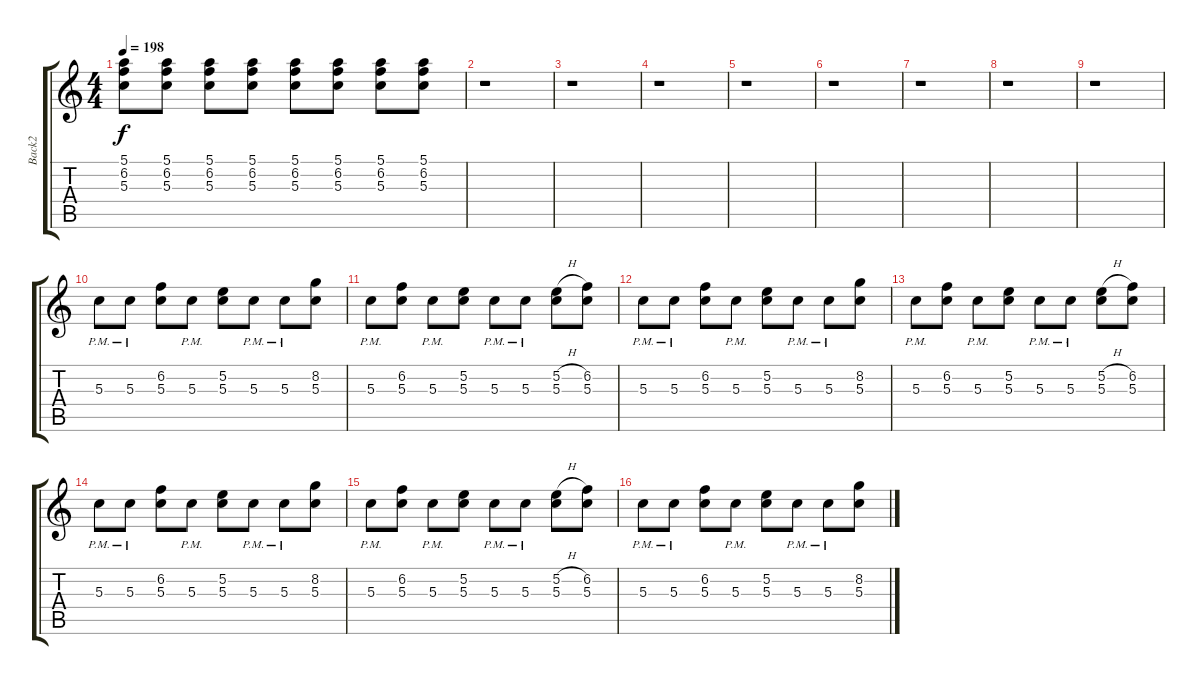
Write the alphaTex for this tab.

\track ("Back2" "Back2") {instrument overdrivenguitar}
\staff {score tabs}
\tuning (E4 B3 G3 D3 A2 D2) {hide}
\ts (4 4)
\tempo 198
\clef g2
\ks c
(5.1 6.2 5.3).8{dy f} (5.1 6.2 5.3).8 (5.1 6.2 5.3).8 (5.1 6.2 5.3).8 (5.1 6.2 5.3).8 (5.1 6.2 5.3).8 (5.1 6.2 5.3).8 (5.1 6.2 5.3).8 |
r.1 |
r.1 |
r.1 |
r.1 |
r.1 |
r.1 |
r.1 |
r.1 |
5.3{pm}.8 5.3{pm}.8 (6.2 5.3).8 5.3{pm}.8 (5.2 5.3).8 5.3{pm}.8 5.3{pm}.8 (8.2 5.3).8 |
5.3{pm}.8 (6.2 5.3).8 5.3{pm}.8 (5.2 5.3).8 5.3{pm}.8 5.3{pm}.8 (5.2{h} 5.3).8 (6.2 5.3).8 |
5.3{pm}.8 5.3{pm}.8 (6.2 5.3).8 5.3{pm}.8 (5.2 5.3).8 5.3{pm}.8 5.3{pm}.8 (8.2 5.3).8 |
5.3{pm}.8 (6.2 5.3).8 5.3{pm}.8 (5.2 5.3).8 5.3{pm}.8 5.3{pm}.8 (5.2{h} 5.3).8 (6.2 5.3).8 |
5.3{pm}.8 5.3{pm}.8 (6.2 5.3).8 5.3{pm}.8 (5.2 5.3).8 5.3{pm}.8 5.3{pm}.8 (8.2 5.3).8 |
5.3{pm}.8 (6.2 5.3).8 5.3{pm}.8 (5.2 5.3).8 5.3{pm}.8 5.3{pm}.8 (5.2{h} 5.3).8 (6.2 5.3).8 |
5.3{pm}.8 5.3{pm}.8 (6.2 5.3).8 5.3{pm}.8 (5.2 5.3).8 5.3{pm}.8 5.3{pm}.8 (8.2 5.3).8
